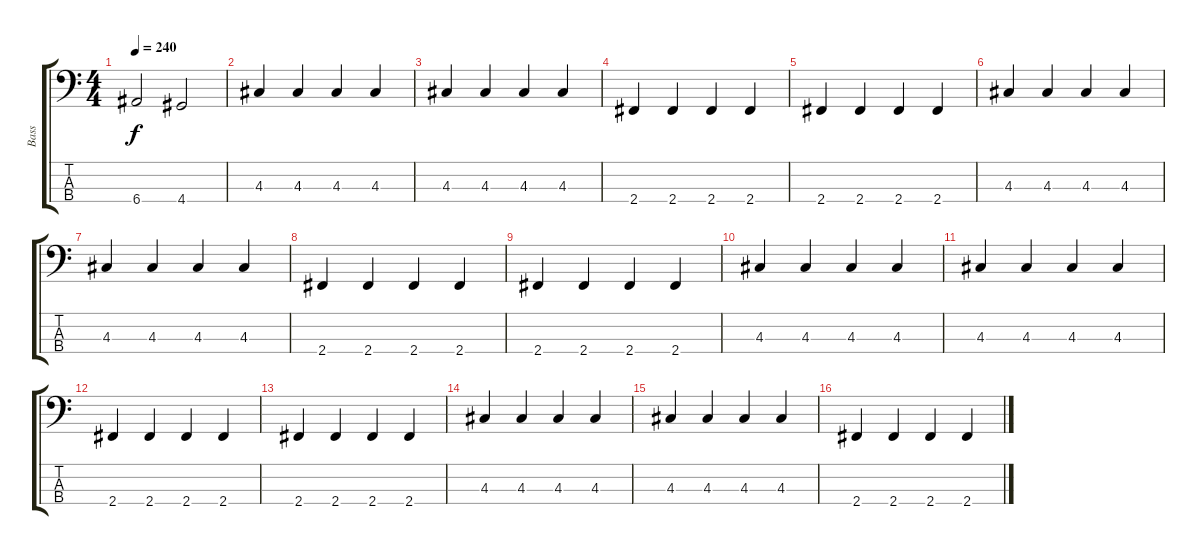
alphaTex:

\track ("Bass" "Bass") {instrument electricbasspick}
\staff {score tabs}
\tuning (G2 D2 A1 E1) {hide}
\ts (4 4)
\tempo 240
\clef f4
\ks c
6.4.2{dy f} 4.4.2 |
4.3.4 4.3.4 4.3.4 4.3.4 |
4.3.4 4.3.4 4.3.4 4.3.4 |
2.4.4 2.4.4 2.4.4 2.4.4 |
2.4.4 2.4.4 2.4.4 2.4.4 |
4.3.4 4.3.4 4.3.4 4.3.4 |
4.3.4 4.3.4 4.3.4 4.3.4 |
2.4.4 2.4.4 2.4.4 2.4.4 |
2.4.4 2.4.4 2.4.4 2.4.4 |
4.3.4 4.3.4 4.3.4 4.3.4 |
4.3.4 4.3.4 4.3.4 4.3.4 |
2.4.4 2.4.4 2.4.4 2.4.4 |
2.4.4 2.4.4 2.4.4 2.4.4 |
4.3.4 4.3.4 4.3.4 4.3.4 |
4.3.4 4.3.4 4.3.4 4.3.4 |
2.4.4 2.4.4 2.4.4 2.4.4
